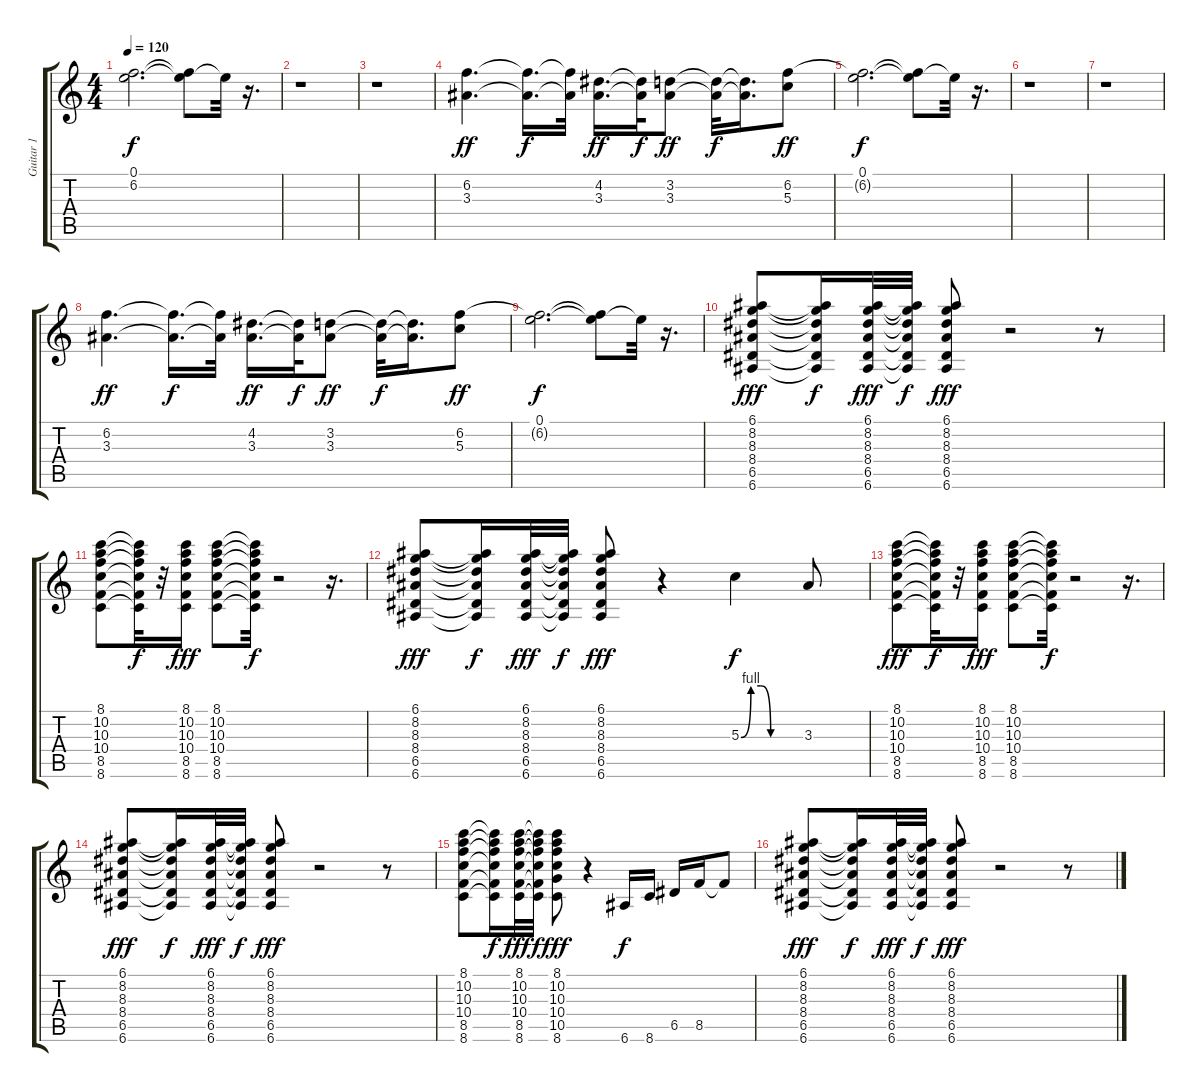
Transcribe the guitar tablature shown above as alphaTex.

\track ("Guitar 1" "Guitar 1") {instrument distortionguitar}
\staff {score tabs}
\tuning (E4 B3 G3 D3 A2 E2) {hide}
\ts (4 4)
\tempo 120
\clef g2
\ks c
(0.1 6.2{t}).2{d dy f} (0.1{t} 6.2{t}).8 0.1{t}.32 r.16{d} |
r.1 |
r.1 |
(6.2 3.3).4{d dy ff} (6.2{t} 3.3{t}).16{d dy f} (6.2{t} 3.3{t}).32 (4.2 3.3).16{d dy ff} (4.2{t} 3.3{t}).32{dy f} (3.2 3.3).8{dy ff} (3.2{t} 3.3{t}).32{dy f} (3.2{t} 3.3{t}).16{d} (6.2 5.3).8{dy ff} |
(0.1 6.2{t}).2{d dy f} (0.1{t} 6.2{t}).8 0.1{t}.32 r.16{d} |
r.1 |
r.1 |
(6.2 3.3).4{d dy ff} (6.2{t} 3.3{t}).16{d dy f} (6.2{t} 3.3{t}).32 (4.2 3.3).16{d dy ff} (4.2{t} 3.3{t}).32{dy f} (3.2 3.3).8{dy ff} (3.2{t} 3.3{t}).32{dy f} (3.2{t} 3.3{t}).16{d} (6.2 5.3).8{dy ff} |
(0.1 6.2{t}).2{d dy f} (0.1{t} 6.2{t}).8 0.1{t}.32 r.16{d} |
(6.1 8.2 8.3 8.4 6.5 6.6).8{dy fff} (6.1{t} 8.2{t} 8.3{t} 8.4{t} 6.5{t} 6.6{t}).16{dy f} (6.1 8.2 8.3 8.4 6.5 6.6).32{dy fff} (6.1{t} 8.2{t} 8.3{t} 8.4{t} 6.5{t} 6.6{t}).32{dy f} (6.1 8.2 8.3 8.4 6.5 6.6).8{dy fff} r.2 r.8 |
(8.1 10.2 10.3 10.4 8.5 8.6).8 (8.1{t} 10.2{t} 10.3{t} 10.4{t} 8.5{t} 8.6{t}).32{dy f} r.32 (8.1 10.2 10.3 10.4 8.5 8.6).16{dy fff} (8.1 10.2 10.3 10.4 8.5 8.6).8 (8.1{t} 10.2{t} 10.3{t} 10.4{t} 8.5{t} 8.6{t}).32{dy f} r.2 r.16{d} |
(6.1 8.2 8.3 8.4 6.5 6.6).8{dy fff} (6.1{t} 8.2{t} 8.3{t} 8.4{t} 6.5{t} 6.6{t}).16{dy f} (6.1 8.2 8.3 8.4 6.5 6.6).32{dy fff} (6.1{t} 8.2{t} 8.3{t} 8.4{t} 6.5{t} 6.6{t}).32{dy f} (6.1 8.2 8.3 8.4 6.5 6.6).8{dy fff} r.4 5.3{be (custom 0 0 10 4 20 4 30 0 60 0)}.4{dy f} 3.3.8 |
(8.1 10.2 10.3 10.4 8.5 8.6).8{dy fff} (8.1{t} 10.2{t} 10.3{t} 10.4{t} 8.5{t} 8.6{t}).32{dy f} r.32 (8.1 10.2 10.3 10.4 8.5 8.6).16{dy fff} (8.1 10.2 10.3 10.4 8.5 8.6).8 (8.1{t} 10.2{t} 10.3{t} 10.4{t} 8.5{t} 8.6{t}).32{dy f} r.2 r.16{d} |
(6.1 8.2 8.3 8.4 6.5 6.6).8{dy fff} (6.1{t} 8.2{t} 8.3{t} 8.4{t} 6.5{t} 6.6{t}).16{dy f} (6.1 8.2 8.3 8.4 6.5 6.6).32{dy fff} (6.1{t} 8.2{t} 8.3{t} 8.4{t} 6.5{t} 6.6{t}).32{dy f} (6.1 8.2 8.3 8.4 6.5 6.6).8{dy fff} r.2 r.8 |
(8.1 10.2 10.3 10.4 8.5 8.6).8 (8.1{t} 10.2{t} 10.3{t} 10.4{t} 8.5{t} 8.6{t}).16{dy f} (8.1 10.2 10.3 10.4 8.5 8.6).32{dy fff} (8.1{t} 10.2{t} 10.3{t} 10.4{t} 8.5{t} 8.6{t}).32{dy f} (8.1 10.2 10.3 10.4 10.5 8.6).8{dy fff} r.4 6.6.16{dy f} 8.6.16 6.5.16 8.5.16 8.5{t}.8 |
(6.1 8.2 8.3 8.4 6.5 6.6).8{dy fff} (6.1{t} 8.2{t} 8.3{t} 8.4{t} 6.5{t} 6.6{t}).16{dy f} (6.1 8.2 8.3 8.4 6.5 6.6).32{dy fff} (6.1{t} 8.2{t} 8.3{t} 8.4{t} 6.5{t} 6.6{t}).32{dy f} (6.1 8.2 8.3 8.4 6.5 6.6).8{dy fff} r.2 r.8
